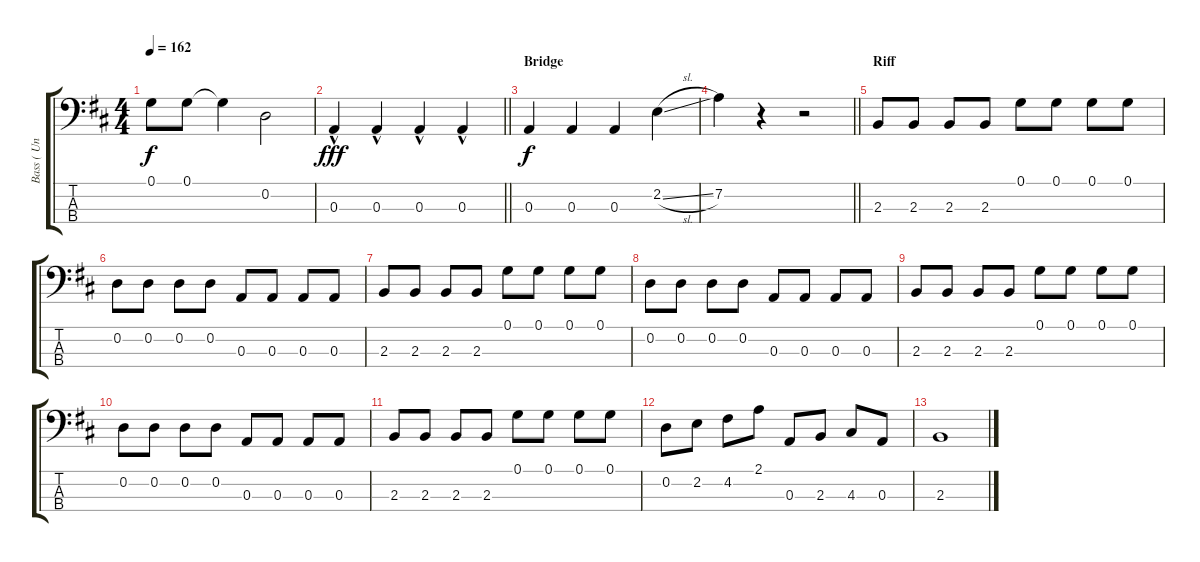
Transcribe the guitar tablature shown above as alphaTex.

\track ("Bass ( Un inconnue)" "Bass ( Un ") {instrument electricbassfinger}
\staff {score tabs}
\tuning (G2 D2 A1 E1) {hide}
\ts (4 4)
\tempo 162
\clef f4
\ks d
0.1.8{dy f} 0.1.8 0.1{t}.4 0.2.2 |
\barLineRight lightlight
0.3{hac}.4{dy fff} 0.3{hac}.4 0.3{hac}.4 0.3{hac}.4 |
\section ("" "Bridge")
0.3.4{dy f} 0.3.4 0.3.4 2.2{sl}.4 |
\barLineRight lightlight
7.2.4 r.4 r.2 |
\section ("" "Riff")
2.3.8 2.3.8 2.3.8 2.3.8 0.1.8 0.1.8 0.1.8 0.1.8 |
0.2.8 0.2.8 0.2.8 0.2.8 0.3.8 0.3.8 0.3.8 0.3.8 |
2.3.8 2.3.8 2.3.8 2.3.8 0.1.8 0.1.8 0.1.8 0.1.8 |
0.2.8 0.2.8 0.2.8 0.2.8 0.3.8 0.3.8 0.3.8 0.3.8 |
2.3.8 2.3.8 2.3.8 2.3.8 0.1.8 0.1.8 0.1.8 0.1.8 |
0.2.8 0.2.8 0.2.8 0.2.8 0.3.8 0.3.8 0.3.8 0.3.8 |
2.3.8 2.3.8 2.3.8 2.3.8 0.1.8 0.1.8 0.1.8 0.1.8 |
0.2.8 2.2.8 4.2.8 2.1.8 0.3.8 2.3.8 4.3.8 0.3.8 |
2.3.1
